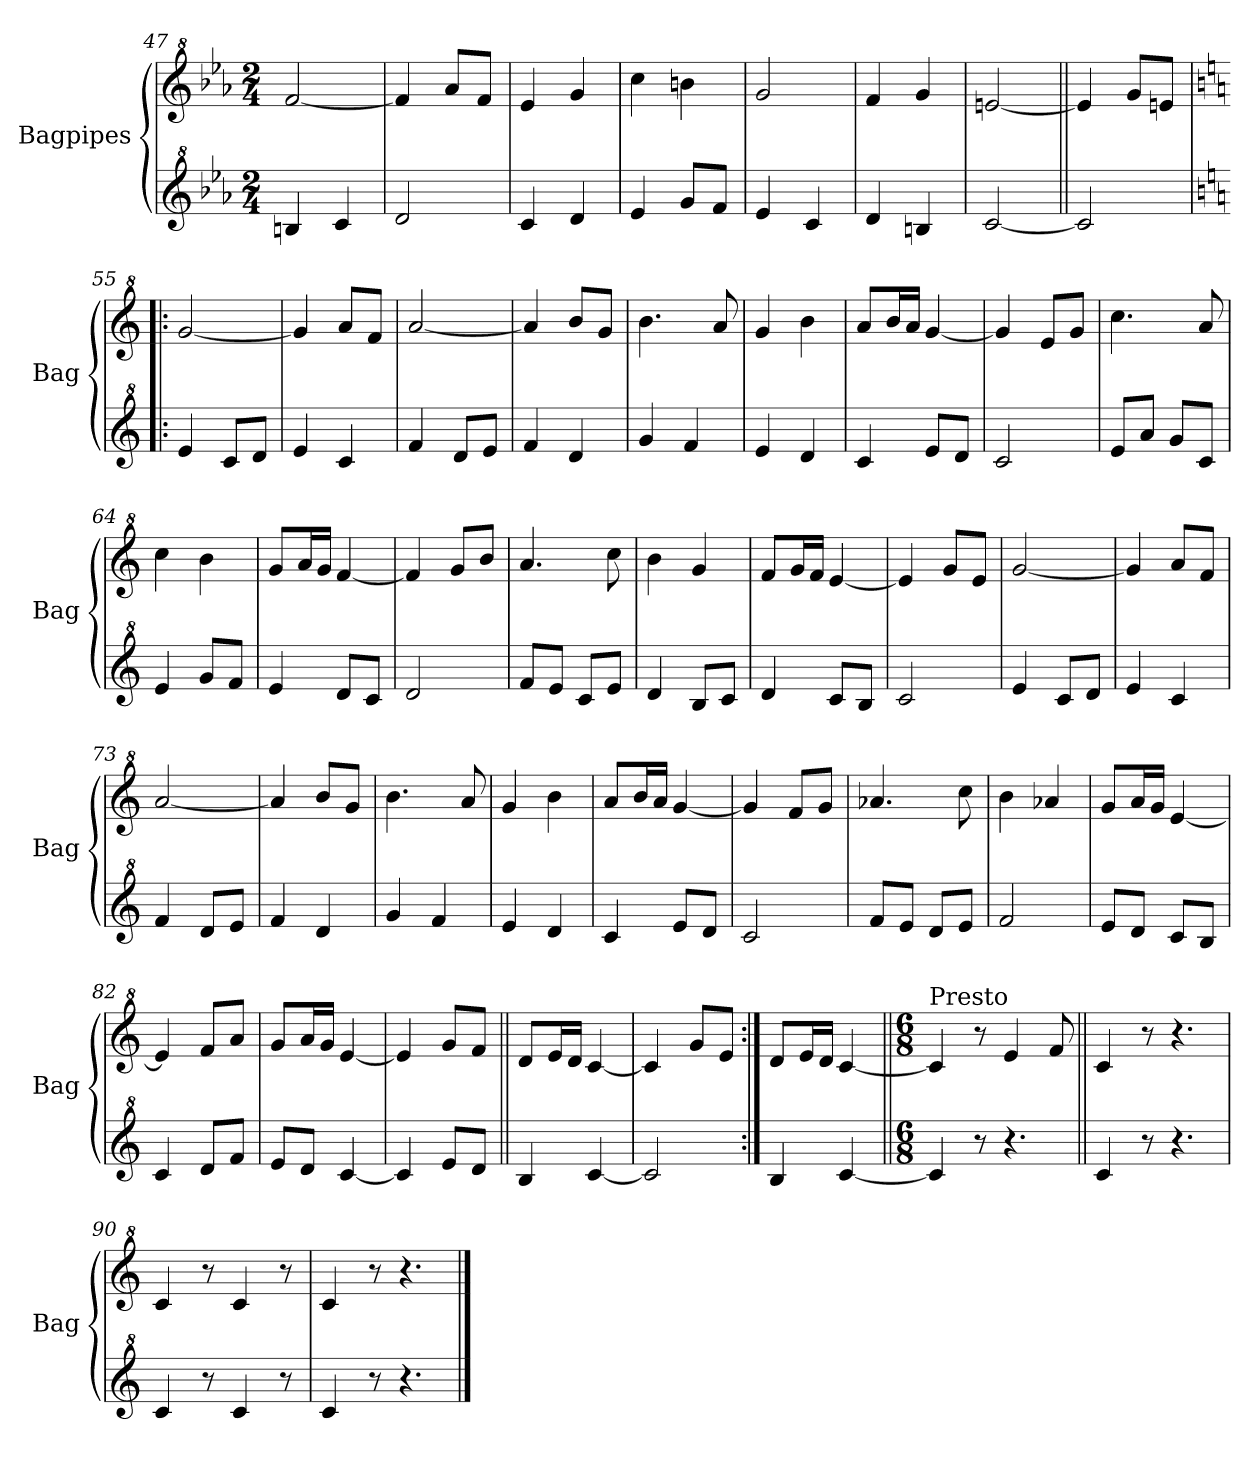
**kern	**kern
*part2	*part1
*staff2	*staff1
*I"Bagpipes	*I"Bagpipes
*I'Bag	*I'Bag
*clefG^2	*clefG^2
*k[b-e-a-]	*k[b-e-a-]
*E-:	*E-:
*M2/4	*M2/4
=47	=47
4bn/	[2ff/
4cc/	.
=48	=48
2dd/	4ff/]
.	8aa-/L
.	8ff/J
=49	=49
4cc/	4ee-/
4dd/	4gg/
=50	=50
4ee-/	4ccc\
8gg/L	4bbn\
8ff/J	.
=51	=51
4ee-/	2gg/
4cc/	.
!!LO:LB:g=z
=52	=52
4dd/	4ff/
4bn/	4gg/
=53	=53
[2cc/	[2een/
=54||	=54||
2cc/]	4ee/]
.	8gg/L
.	8een/J
=55!|:	=55!|:
*k[]	*k[]
*C:	*C:
4ee/	[2gg/
8cc/L	.
8dd/J	.
=56	=56
4ee/	4gg/]
4cc/	8aa/L
.	8ff/J
=57	=57
4ff/	[2aa/
8dd/L	.
8ee/J	.
=58	=58
4ff/	4aa/]
4dd/	8bb/L
.	8gg/J
=59	=59
4gg/	4.bb\
4ff/	.
.	8aa/
=60	=60
4ee/	4gg/
4dd/	4bb\
=61	=61
4cc/	8aa/L
.	16bb/L
.	16aa/JJ
8ee/L	[4gg/
8dd/J	.
=62	=62
2cc/	4gg/]
.	8ee/L
.	8gg/J
=63	=63
8ee/L	4.ccc\
8aa/J	.
8gg/L	.
8cc/J	8aa/
!!LO:PB:g=z
=64	=64
4ee/	4ccc\
8gg/L	4bb\
8ff/J	.
=65	=65
4ee/	8gg/L
.	16aa/L
.	16gg/JJ
8dd/L	[4ff/
8cc/J	.
=66	=66
2dd/	4ff/]
.	8gg/L
.	8bb/J
=67	=67
8ff/L	4.aa/
8ee/J	.
8cc/L	.
8ee/J	8ccc\
=68	=68
4dd/	4bb\
8b/L	4gg/
8cc/J	.
=69	=69
4dd/	8ff/L
.	16gg/L
.	16ff/JJ
8cc/L	[4ee/
8b/J	.
=70	=70
2cc/	4ee/]
.	8gg/L
.	8ee/J
=71	=71
4ee/	[2gg/
8cc/L	.
8dd/J	.
=72	=72
4ee/	4gg/]
4cc/	8aa/L
.	8ff/J
=73	=73
4ff/	[2aa/
8dd/L	.
8ee/J	.
=74	=74
4ff/	4aa/]
4dd/	8bb/L
.	8gg/J
=75	=75
4gg/	4.bb\
4ff/	.
.	8aa/
!!LO:LB:g=z
=76	=76
4ee/	4gg/
4dd/	4bb\
=77	=77
4cc/	8aa/L
.	16bb/L
.	16aa/JJ
8ee/L	[4gg/
8dd/J	.
=78	=78
2cc/	4gg/]
.	8ff/L
.	8gg/J
=79	=79
8ff/L	4.aa-X/
8ee/J	.
8dd/L	.
8ee/J	8ccc\
=80	=80
2ff/	4bb\
.	4aa-X/
=81	=81
8ee/L	8gg/L
8dd/J	16aa/L
.	16gg/JJ
8cc/L	[4ee/
8b/J	.
=82	=82
4cc/	4ee/]
8dd/L	8ff/L
8ff/J	8aa/J
=83	=83
8ee/L	8gg/L
8dd/J	16aa/L
.	16gg/JJ
[4cc/	[4ee/
=84	=84
4cc/]	4ee/]
8ee/L	8gg/L
8dd/J	8ff/J
=85||	=85||
4b/	8dd/L
.	16ee/L
.	16dd/JJ
[4cc/	[4cc/
=86	=86
2cc/]	4cc/]
.	8gg/L
.	8ee/J
!!LO:LB:g=z
=87:|!	=87:|!
4b/	8dd/L
.	16ee/L
.	16dd/JJ
[4cc/	[4cc/
=88||	=88||
*M6/8	*M6/8
!	!LO:TX:a:t=Presto
4cc/]	4cc/]
8r	8r
4.r	4ee/
.	8ff/
=89||	=89||
4cc/	4cc/
8r	8r
4.r	4.r
=90	=90
4cc/	4cc/
8r	8r
4cc/	4cc/
8r	8r
=91	=91
4cc/	4cc/
8r	8r
4.r	4.r
==	==
*-	*-
